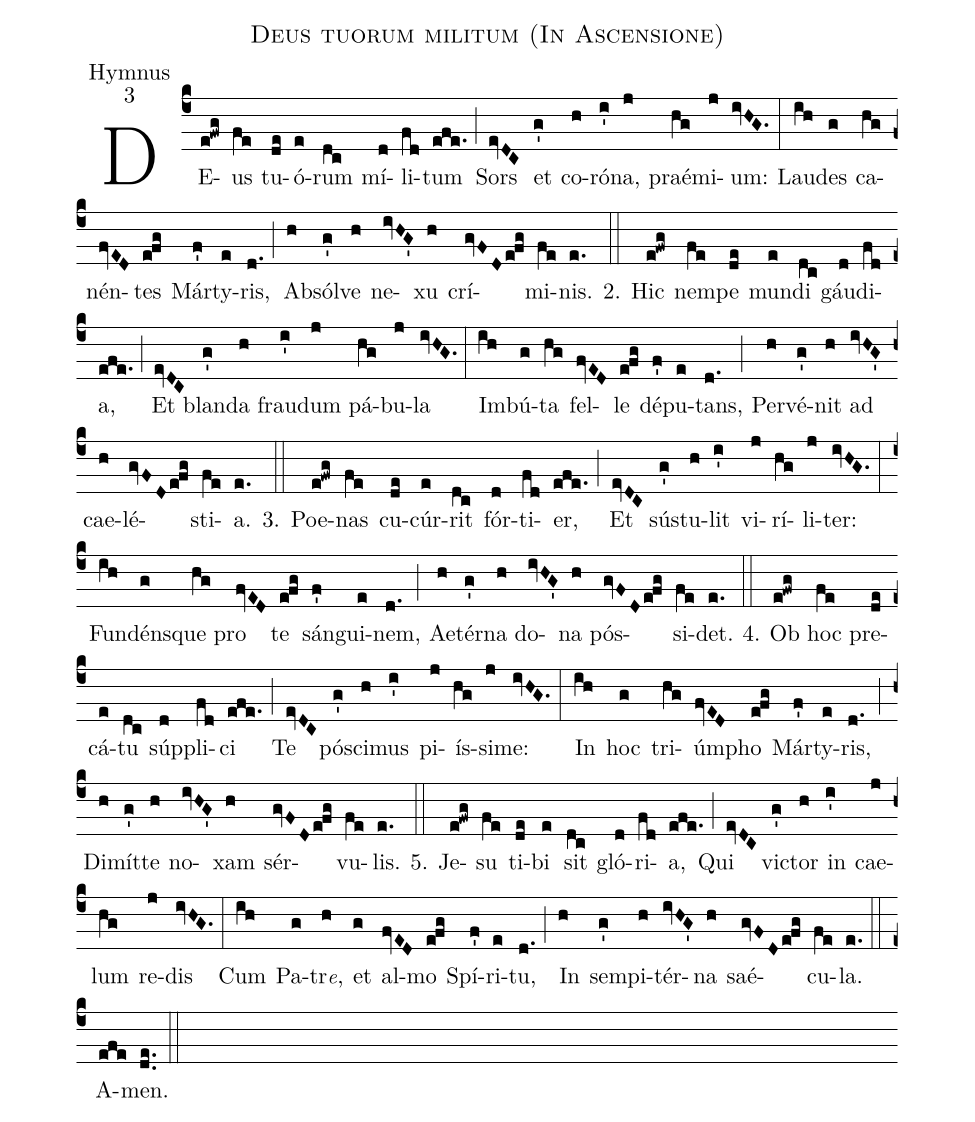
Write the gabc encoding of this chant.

name:Deus tuorum militum (In Ascensione);
office-part:Hymnus;
mode:3;
%%
(c4) DE(e!fwg)us(fe) tu(de)ó(e)rum(dc) mí(d)li(fd)tum(efe.) (;) Sors(evDC) et(g') co(h)ró(i')na,(j) praé(hg)mi(j)um:(ivHG.) (:) Lau(ih)des(g) ca(hg)nén(fvED)tes(e!fg) Már(f')ty(e)ris,(d.) (;) Ab(h)sól(g')ve(h) ne(ivHG')xu(h) crí(gvFD/e!fg)mi(fe)nis.(e.) 2.(::) Hic(e!fwg) nem(fe)pe(de) mun(e)di(dc) gáu(d)di(fd)a,(efe.) (;) Et(evDC) blan(g')da(h) frau(i')dum(j) pá(hg)bu(j)la(ivHG.) (:) Im(ih)bú(g)ta(hg) fel(fvED)le(e!fg) dé(f')pu(e)tans,(d.) (;) Per(h)vé(g')nit(h) ad(ivHG') cae(h)lé(gvFD/e!fg)sti(fe)a.(e.) 3.(::) Poe(e!fwg)nas(fe) cu(de)cúr(e)rit(dc) fór(d)ti(fd)er,(efe.) (;) Et(evDC) sú(g')stu(h)lit(i') vi(j)rí(hg)li(j)ter:(ivHG.) (:) Fun(ih)dén(g)sque(hg) pro(fvED) te(e!fg) sán(f')gui(e)nem,(d.) (;) Ae(h)tér(g')na(h) do(ivHG')na(h) pós(gvFD/e!fg)si(fe)det.(e.) 4.(::) Ob(e!fwg) hoc(fe) pre(de)cá(e)tu(dc) súp(d)pli(fd)ci(efe.) (;) Te(evDC) pó(g')sci(h)mus(i') pi(j)ís(hg)si(j)me:(ivHG.) (:) In(ih) hoc(g) tri(hg)úm(fvED)pho(e!fg) Már(f')ty(e)ris,(d.) (;) Di(h)mít(g')te(h) no(ivHG')xam(h) sér(gvFD/e!fg)vu(fe)lis.(e.) 5.(::) Je(e!fwg)su(fe) ti(de)bi(e) sit(dc) gló(d)ri(fd)a,(efe.) (;) Qui(evDC) vic(g')tor(h) in(i') cae(j)lum(hg) re(j)dis(ivHG.) (:) Cum(ih) Pa(g)tr<e>e</e>,(h) et(g) al(fvED)mo(e!fg) Spí(f')ri(e)tu,(d.) (;) In(h) sem(g')pi(h)tér(ivHG')na(h) saé(gvFD/e!fg)cu(fe)la.(e.) (::) A(efe)men.(de..) (::)
